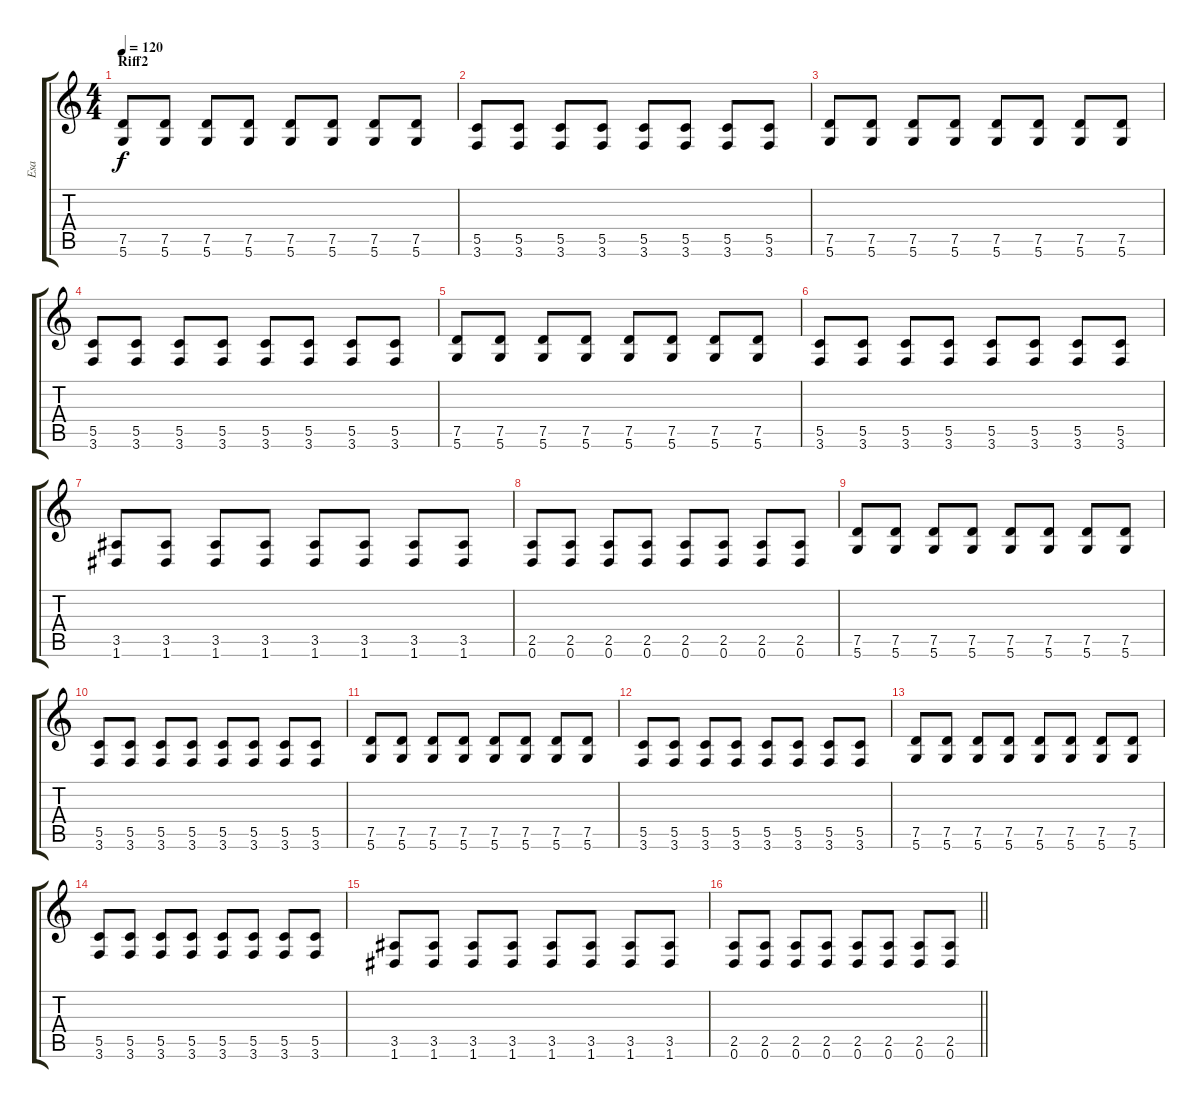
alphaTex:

\track ("Esa" "Esa") {instrument distortionguitar}
\staff {score tabs}
\tuning (D4 A3 F3 C3 G2 D2) {hide}
\ts (4 4)
\section ("" "Riff2")
\tempo 120
\clef g2
\ks c
(7.5 5.6).8{dy f} (7.5 5.6).8 (7.5 5.6).8 (7.5 5.6).8 (7.5 5.6).8 (7.5 5.6).8 (7.5 5.6).8 (7.5 5.6).8 |
(5.5 3.6).8 (5.5 3.6).8 (5.5 3.6).8 (5.5 3.6).8 (5.5 3.6).8 (5.5 3.6).8 (5.5 3.6).8 (5.5 3.6).8 |
(7.5 5.6).8 (7.5 5.6).8 (7.5 5.6).8 (7.5 5.6).8 (7.5 5.6).8 (7.5 5.6).8 (7.5 5.6).8 (7.5 5.6).8 |
(5.5 3.6).8 (5.5 3.6).8 (5.5 3.6).8 (5.5 3.6).8 (5.5 3.6).8 (5.5 3.6).8 (5.5 3.6).8 (5.5 3.6).8 |
(7.5 5.6).8 (7.5 5.6).8 (7.5 5.6).8 (7.5 5.6).8 (7.5 5.6).8 (7.5 5.6).8 (7.5 5.6).8 (7.5 5.6).8 |
(5.5 3.6).8 (5.5 3.6).8 (5.5 3.6).8 (5.5 3.6).8 (5.5 3.6).8 (5.5 3.6).8 (5.5 3.6).8 (5.5 3.6).8 |
(3.5 1.6).8 (3.5 1.6).8 (3.5 1.6).8 (3.5 1.6).8 (3.5 1.6).8 (3.5 1.6).8 (3.5 1.6).8 (3.5 1.6).8 |
(2.5 0.6).8 (2.5 0.6).8 (2.5 0.6).8 (2.5 0.6).8 (2.5 0.6).8 (2.5 0.6).8 (2.5 0.6).8 (2.5 0.6).8 |
(7.5 5.6).8 (7.5 5.6).8 (7.5 5.6).8 (7.5 5.6).8 (7.5 5.6).8 (7.5 5.6).8 (7.5 5.6).8 (7.5 5.6).8 |
(5.5 3.6).8 (5.5 3.6).8 (5.5 3.6).8 (5.5 3.6).8 (5.5 3.6).8 (5.5 3.6).8 (5.5 3.6).8 (5.5 3.6).8 |
(7.5 5.6).8 (7.5 5.6).8 (7.5 5.6).8 (7.5 5.6).8 (7.5 5.6).8 (7.5 5.6).8 (7.5 5.6).8 (7.5 5.6).8 |
(5.5 3.6).8 (5.5 3.6).8 (5.5 3.6).8 (5.5 3.6).8 (5.5 3.6).8 (5.5 3.6).8 (5.5 3.6).8 (5.5 3.6).8 |
(7.5 5.6).8 (7.5 5.6).8 (7.5 5.6).8 (7.5 5.6).8 (7.5 5.6).8 (7.5 5.6).8 (7.5 5.6).8 (7.5 5.6).8 |
(5.5 3.6).8 (5.5 3.6).8 (5.5 3.6).8 (5.5 3.6).8 (5.5 3.6).8 (5.5 3.6).8 (5.5 3.6).8 (5.5 3.6).8 |
(3.5 1.6).8 (3.5 1.6).8 (3.5 1.6).8 (3.5 1.6).8 (3.5 1.6).8 (3.5 1.6).8 (3.5 1.6).8 (3.5 1.6).8 |
\barLineRight lightlight
(2.5 0.6).8 (2.5 0.6).8 (2.5 0.6).8 (2.5 0.6).8 (2.5 0.6).8 (2.5 0.6).8 (2.5 0.6).8 (2.5 0.6).8
